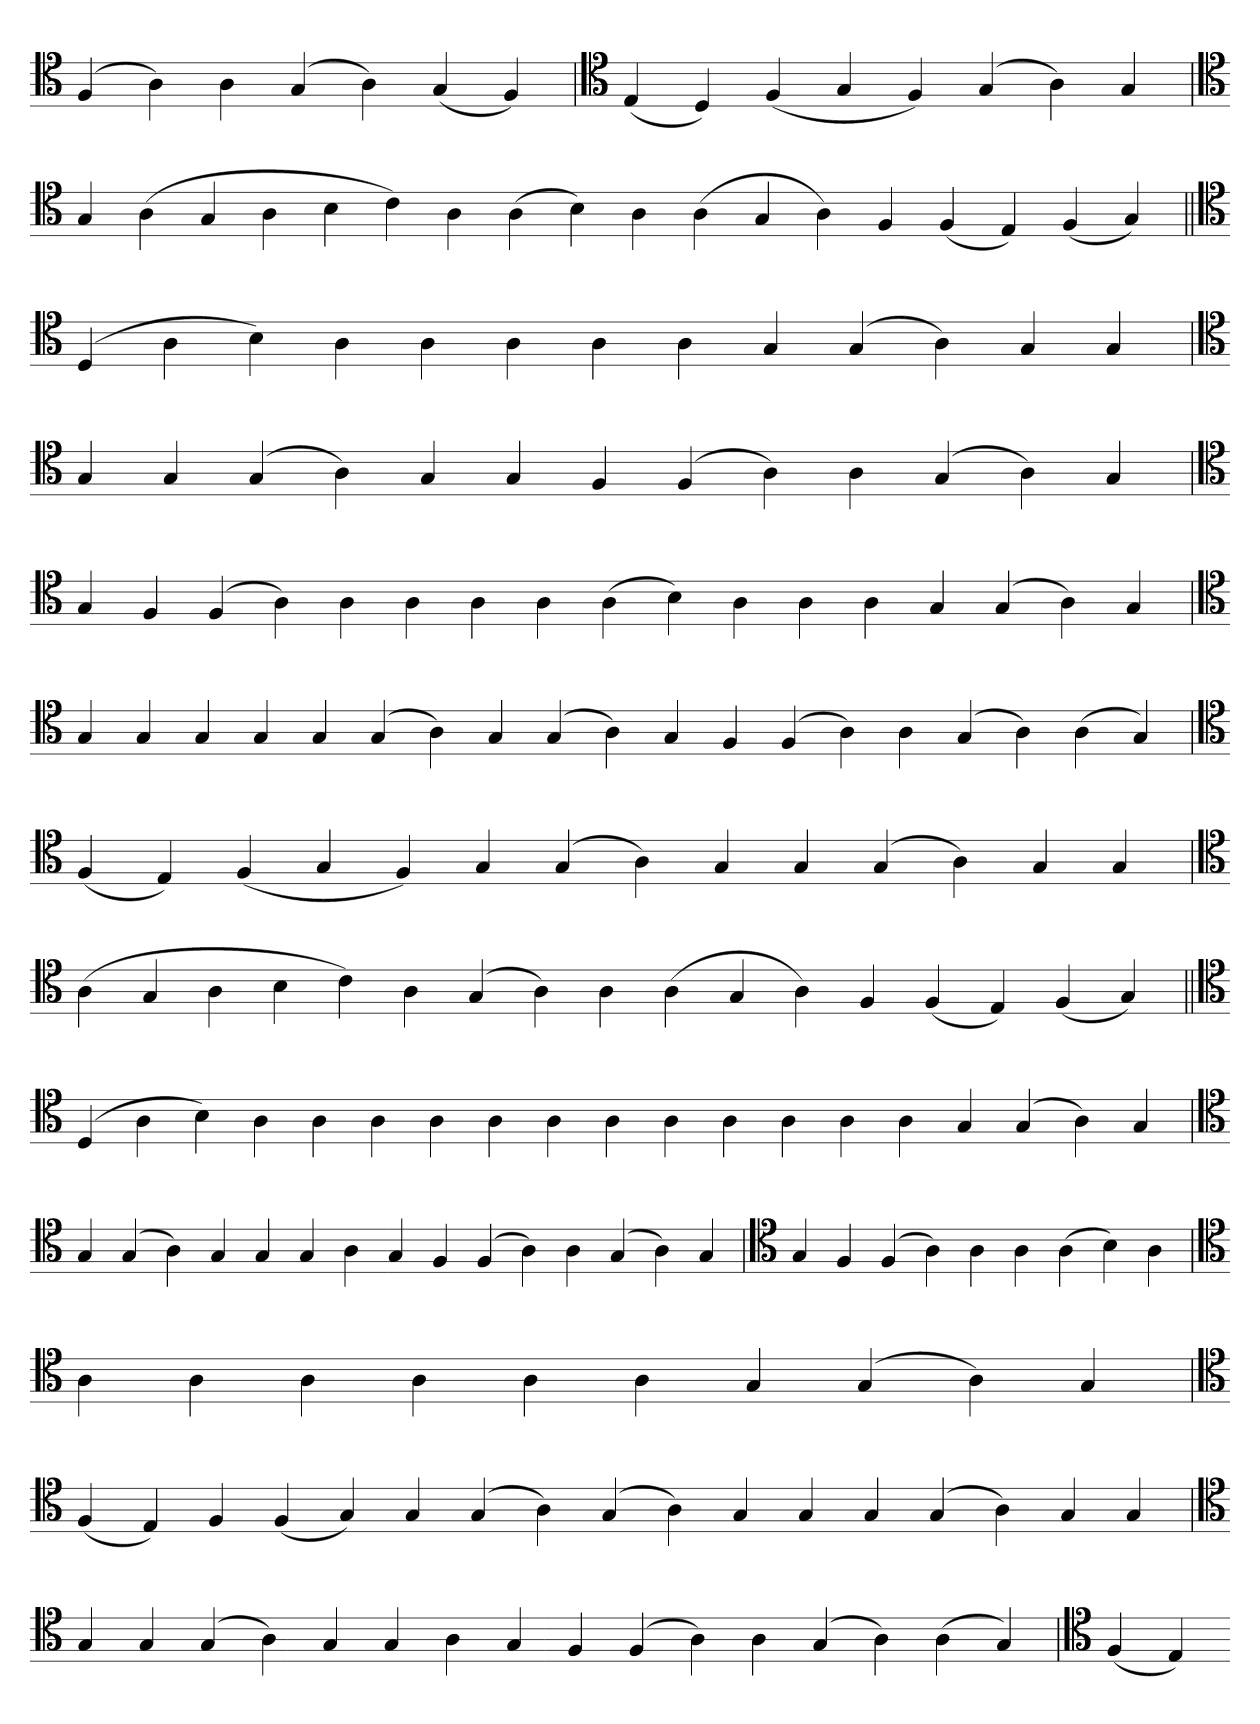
**kern
*part1
*staff1
*clefC4
=
(4F
4A)
4A
(4G
4A)
(4G
4F)
='
*clefC4
(4E
4D)
(4F
4G
4F)
(4G
4A)
4G
=`
*clefC4
4G
(4A
4G
4A
4B
4c)
4A
(4A
4B)
4A
(4A
4G
4A)
4F
(4F
4E)
(4F
4G)
=||
*clefC4
(4D
4A
4B)
4A
4A
4A
4A
4A
4G
(4G
4A)
4G
4G
=`
*clefC4
4G
4G
(4G
4A)
4G
4G
4F
(4F
4A)
4A
(4G
4A)
4G
='
*clefC4
4G
4F
(4F
4A)
4A
4A
4A
4A
(4A
4B)
4A
4A
4A
4G
(4G
4A)
4G
=`
*clefC4
4G
4G
4G
4G
4G
(4G
4A)
4G
(4G
4A)
4G
4F
(4F
4A)
4A
(4G
4A)
(4A
4G)
='
*clefC4
(4F
4E)
(4F
4G
4F)
4G
(4G
4A)
4G
4G
(4G
4A)
4G
4G
=`
*clefC4
(4A
4G
4A
4B
4c)
4A
(4G
4A)
4A
(4A
4G
4A)
4F
(4F
4E)
(4F
4G)
=||
*clefC4
(4D
4A
4B)
4A
4A
4A
4A
4A
4A
4A
4A
4A
4A
4A
4A
4G
(4G
4A)
4G
=`
*clefC4
4G
(4G
4A)
4G
4G
4G
4A
4G
4F
(4F
4A)
4A
(4G
4A)
4G
='
*clefC4
4G
4F
(4F
4A)
4A
4A
(4A
4B)
4A
=`
*clefC4
4A
4A
4A
4A
4A
4A
4G
(4G
4A)
4G
=`
*clefC4
(4F
4E)
4F
(4F
4G)
4G
(4G
4A)
(4G
4A)
4G
4G
4G
(4G
4A)
4G
4G
=`
*clefC4
4G
4G
(4G
4A)
4G
4G
4A
4G
4F
(4F
4A)
4A
(4G
4A)
(4A
4G)
='
*clefC4
(4F
4E)
=-
*-
